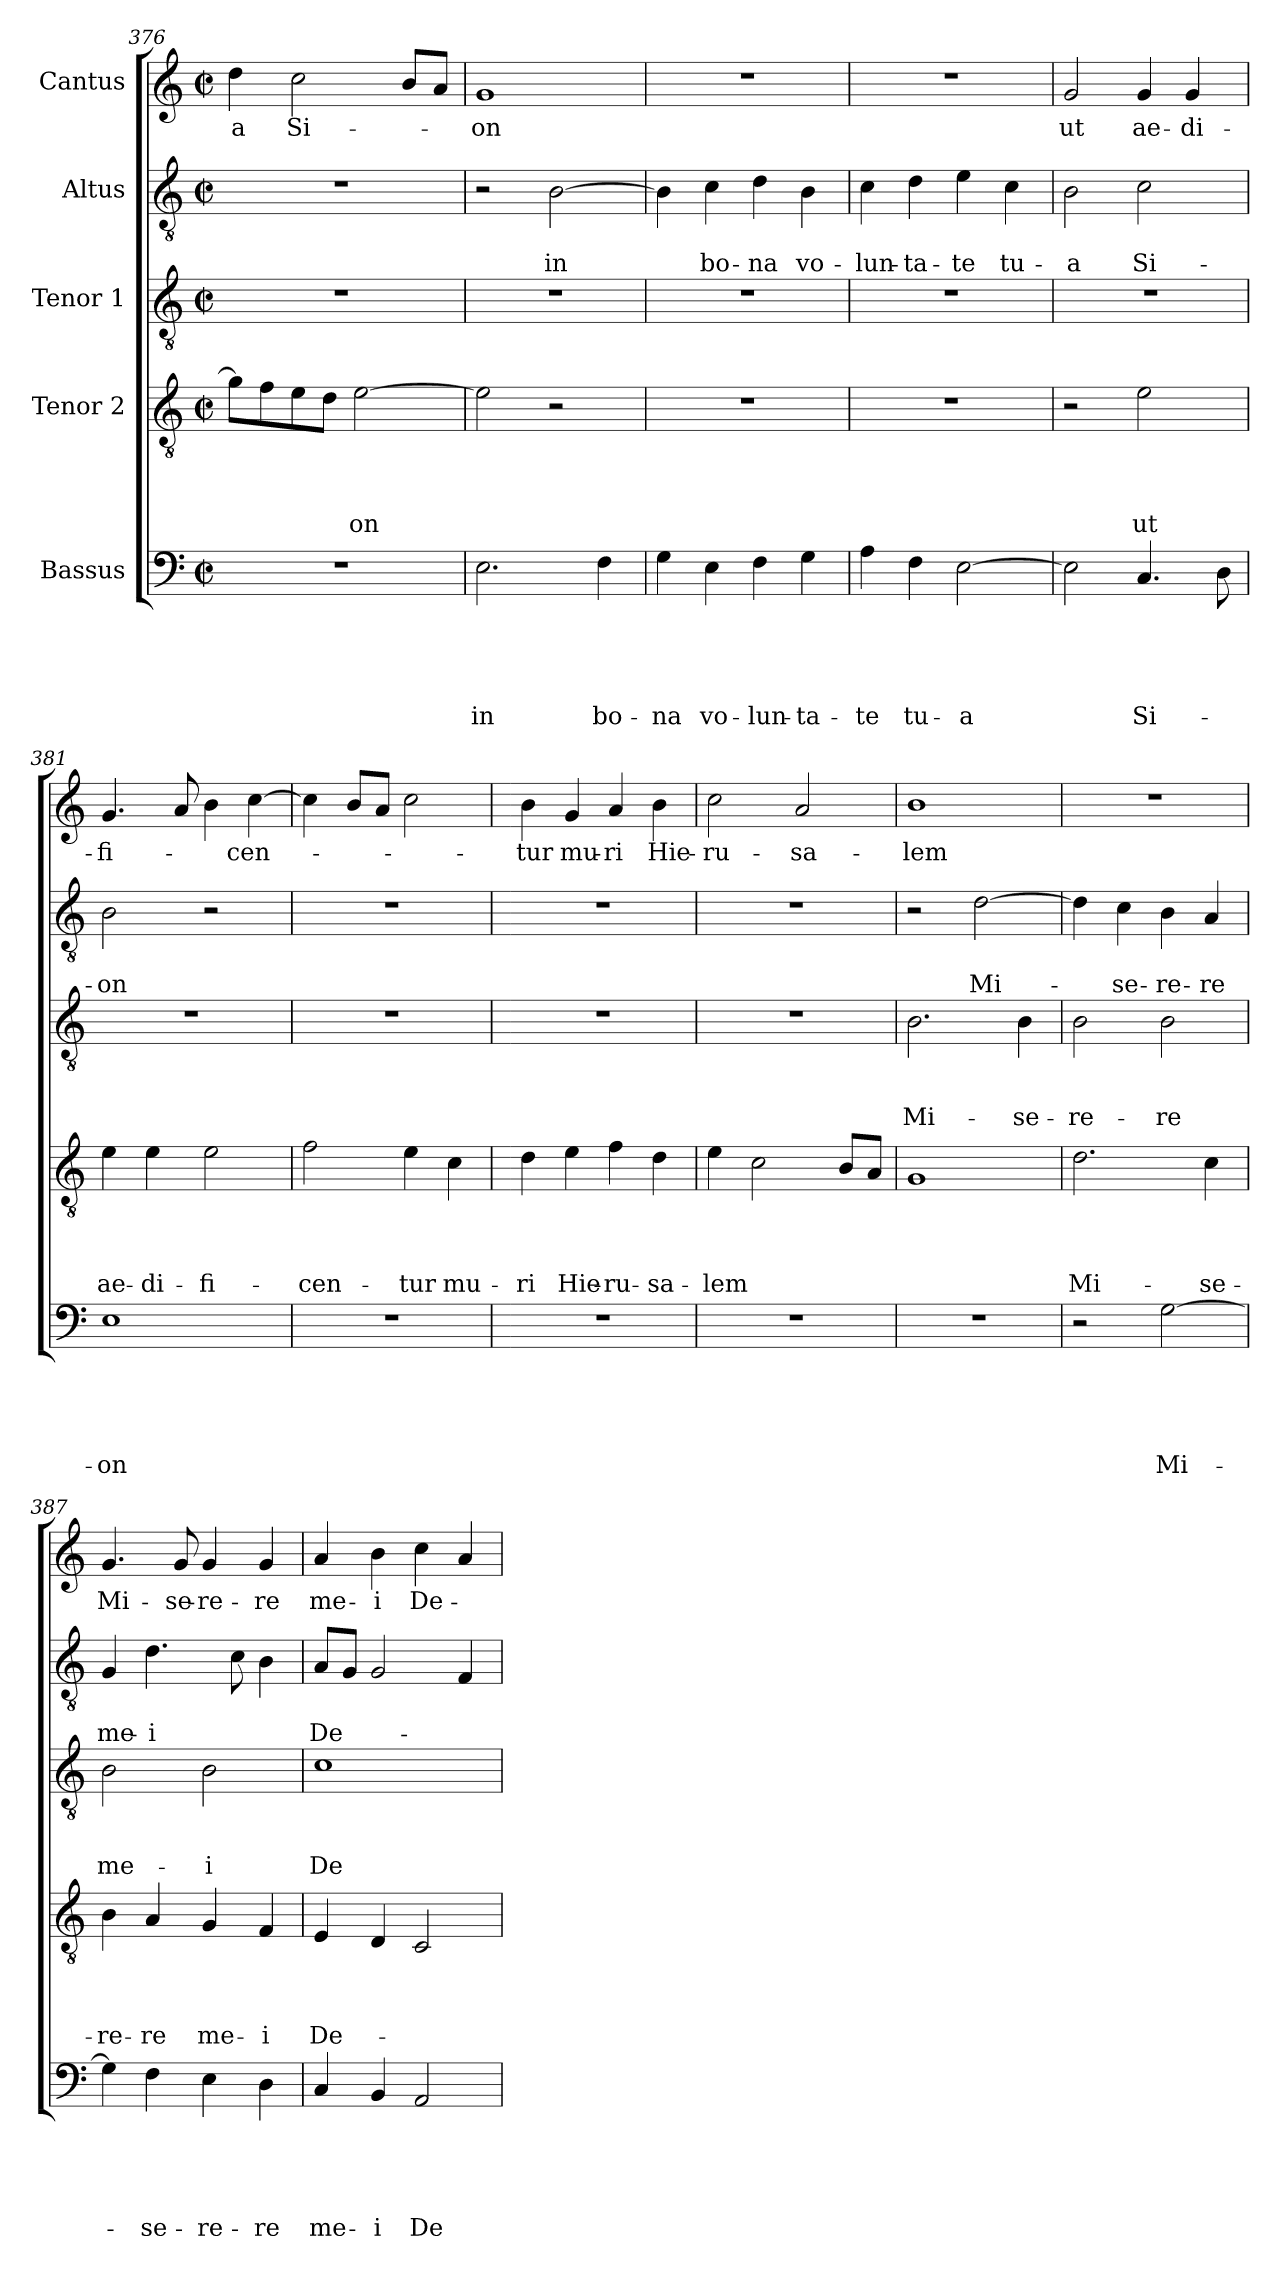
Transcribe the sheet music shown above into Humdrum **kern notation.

**kern	**text	**text	**text	**text	**text	**kern	**text	**text	**text	**text	**kern	**text	**text	**text	**kern	**text	**text	**kern	**text
*part5	*part5	*part5	*part5	*part5	*part5	*part4	*part4	*part4	*part4	*part4	*part3	*part3	*part3	*part3	*part2	*part2	*part2	*part1	*part1
*staff5	*staff5	*staff5	*staff5	*staff5	*staff5	*staff4	*staff4	*staff4	*staff4	*staff4	*staff3	*staff3	*staff3	*staff3	*staff2	*staff2	*staff2	*staff1	*staff1
*I"Bassus	*	*	*	*	*	*I"Tenor 2	*	*	*	*	*I"Tenor 1	*	*	*	*I"Altus	*	*	*I"Cantus	*
!!LO:LB:g=z
*clefF4	*	*	*	*	*	*clefGv2	*	*	*	*	*clefGv2	*	*	*	*clefGv2	*	*	*clefG2	*
*k[]	*	*	*	*	*	*k[]	*	*	*	*	*k[]	*	*	*	*k[]	*	*	*k[]	*
*C:	*	*	*	*	*	*C:	*	*	*	*	*C:	*	*	*	*C:	*	*	*C:	*
*M2/2	*	*	*	*	*	*M2/2	*	*	*	*	*M2/2	*	*	*	*M2/2	*	*	*M2/2	*
*met(c|)	*	*	*	*	*	*met(c|)	*	*	*	*	*met(c|)	*	*	*	*met(c|)	*	*	*met(c|)	*
=376	=376	=376	=376	=376	=376	=376	=376	=376	=376	=376	=376	=376	=376	=376	=376	=376	=376	=376	=376
!	!	!	!	!	!	!	!	!	!	!	!	!	!	!	!	!	!	!	!LO:LY:b
1r	.	.	.	.	.	8g\L]	.	.	.	.	1r	.	.	.	1r	.	.	4dd\	-a
.	.	.	.	.	.	8f\	.	.	.	.	.	.	.	.	.	.	.	.	.
!	!	!	!	!	!	!	!	!	!	!	!	!	!	!	!	!	!	!	!LO:LY:b
.	.	.	.	.	.	8e\	.	.	.	.	.	.	.	.	.	.	.	2cc\	Si-
.	.	.	.	.	.	8d\J	.	.	.	.	.	.	.	.	.	.	.	.	.
!	!	!	!	!	!	!	!	!	!	!LO:LY:b	!	!	!	!	!	!	!	!	!
.	.	.	.	.	.	[2e\	.	.	.	-on	.	.	.	.	.	.	.	.	.
.	.	.	.	.	.	.	.	.	.	.	.	.	.	.	.	.	.	8b/L	.
.	.	.	.	.	.	.	.	.	.	.	.	.	.	.	.	.	.	8a/J	.
=377	=377	=377	=377	=377	=377	=377	=377	=377	=377	=377	=377	=377	=377	=377	=377	=377	=377	=377	=377
!	!	!	!	!	!LO:LY:b	!	!	!	!	!	!	!	!	!	!	!	!	!	!LO:LY:b
2.E\	.	.	.	.	in	2e\]	.	.	.	.	1r	.	.	.	2r	.	.	1g	-on
!	!	!	!	!	!	!	!	!	!	!	!	!	!	!	!	!	!LO:LY:b	!	!
.	.	.	.	.	.	2r	.	.	.	.	.	.	.	.	[2B\	.	in	.	.
!	!	!	!	!	!LO:LY:b	!	!	!	!	!	!	!	!	!	!	!	!	!	!
4F\	.	.	.	.	bo-	.	.	.	.	.	.	.	.	.	.	.	.	.	.
=378	=378	=378	=378	=378	=378	=378	=378	=378	=378	=378	=378	=378	=378	=378	=378	=378	=378	=378	=378
!	!	!	!	!	!LO:LY:b	!	!	!	!	!	!	!	!	!	!	!	!	!	!
4G\	.	.	.	.	-na	1r	.	.	.	.	1r	.	.	.	4B\]	.	.	1r	.
!	!	!	!	!	!LO:LY:b	!	!	!	!	!	!	!	!	!	!	!	!LO:LY:b	!	!
4E\	.	.	.	.	vo-	.	.	.	.	.	.	.	.	.	4c\	.	bo-	.	.
!	!	!	!	!	!LO:LY:b	!	!	!	!	!	!	!	!	!	!	!	!LO:LY:b	!	!
4F\	.	.	.	.	-lun-	.	.	.	.	.	.	.	.	.	4d\	.	-na	.	.
!	!	!	!	!	!LO:LY:b	!	!	!	!	!	!	!	!	!	!	!	!LO:LY:b	!	!
4G\	.	.	.	.	-ta-	.	.	.	.	.	.	.	.	.	4B\	.	vo-	.	.
=379	=379	=379	=379	=379	=379	=379	=379	=379	=379	=379	=379	=379	=379	=379	=379	=379	=379	=379	=379
!	!	!	!	!	!LO:LY:b	!	!	!	!	!	!	!	!	!	!	!	!LO:LY:b	!	!
4A\	.	.	.	.	-te	1r	.	.	.	.	1r	.	.	.	4c\	.	-lun-	1r	.
!	!	!	!	!	!LO:LY:b	!	!	!	!	!	!	!	!	!	!	!	!LO:LY:b	!	!
4F\	.	.	.	.	tu-	.	.	.	.	.	.	.	.	.	4d\	.	-ta-	.	.
!	!	!	!	!	!LO:LY:b	!	!	!	!	!	!	!	!	!	!	!	!LO:LY:b	!	!
[2E\	.	.	.	.	-a	.	.	.	.	.	.	.	.	.	4e\	.	-te	.	.
!	!	!	!	!	!	!	!	!	!	!	!	!	!	!	!	!	!LO:LY:b	!	!
.	.	.	.	.	.	.	.	.	.	.	.	.	.	.	4c\	.	tu-	.	.
=380	=380	=380	=380	=380	=380	=380	=380	=380	=380	=380	=380	=380	=380	=380	=380	=380	=380	=380	=380
!	!	!	!	!	!	!	!	!	!	!	!	!	!	!	!	!	!LO:LY:b	!	!LO:LY:b
2E\]	.	.	.	.	.	2r	.	.	.	.	1r	.	.	.	2B\	.	-a	2g/	ut
!	!	!	!	!	!LO:LY:b	!	!	!	!	!LO:LY:b	!	!	!	!	!	!	!LO:LY:b	!	!LO:LY:b
4.C/	.	.	.	.	Si-	2e\	.	.	.	ut	.	.	.	.	2c\	.	Si-	4g/	ae-
!	!	!	!	!	!	!	!	!	!	!	!	!	!	!	!	!	!	!	!LO:LY:b
.	.	.	.	.	.	.	.	.	.	.	.	.	.	.	.	.	.	4g/	-di-
8D\	.	.	.	.	.	.	.	.	.	.	.	.	.	.	.	.	.	.	.
=381	=381	=381	=381	=381	=381	=381	=381	=381	=381	=381	=381	=381	=381	=381	=381	=381	=381	=381	=381
!	!	!	!	!	!LO:LY:b	!	!	!	!	!LO:LY:b	!	!	!	!	!	!	!LO:LY:b	!	!LO:LY:b
1E	.	.	.	.	-on	4e\	.	.	.	ae-	1r	.	.	.	2B\	.	-on	4.g/	-fi-
!	!	!	!	!	!	!	!	!	!	!LO:LY:b	!	!	!	!	!	!	!	!	!
.	.	.	.	.	.	4e\	.	.	.	-di-	.	.	.	.	.	.	.	.	.
.	.	.	.	.	.	.	.	.	.	.	.	.	.	.	.	.	.	8a/	.
!	!	!	!	!	!	!	!	!	!	!LO:LY:b	!	!	!	!	!	!	!	!	!
.	.	.	.	.	.	2e\	.	.	.	-fi-	.	.	.	.	2r	.	.	4b\	.
!	!	!	!	!	!	!	!	!	!	!	!	!	!	!	!	!	!	!	!LO:LY:b
.	.	.	.	.	.	.	.	.	.	.	.	.	.	.	.	.	.	[4cc\	-cen-
=382	=382	=382	=382	=382	=382	=382	=382	=382	=382	=382	=382	=382	=382	=382	=382	=382	=382	=382	=382
!	!	!	!	!	!	!	!	!	!	!LO:LY:b	!	!	!	!	!	!	!	!	!
1r	.	.	.	.	.	2f\	.	.	.	-cen-	1r	.	.	.	1r	.	.	4cc\]	.
.	.	.	.	.	.	.	.	.	.	.	.	.	.	.	.	.	.	8b/L	.
.	.	.	.	.	.	.	.	.	.	.	.	.	.	.	.	.	.	8a/J	.
!	!	!	!	!	!	!	!	!	!	!LO:LY:b	!	!	!	!	!	!	!	!	!
.	.	.	.	.	.	4e\	.	.	.	-tur	.	.	.	.	.	.	.	2cc\	.
!	!	!	!	!	!	!	!	!	!	!LO:LY:b	!	!	!	!	!	!	!	!	!
.	.	.	.	.	.	4c\	.	.	.	mu-	.	.	.	.	.	.	.	.	.
!!LO:LB:g=z
=383	=383	=383	=383	=383	=383	=383	=383	=383	=383	=383	=383	=383	=383	=383	=383	=383	=383	=383	=383
!	!	!	!	!	!	!	!	!	!	!LO:LY:b	!	!	!	!	!	!	!	!	!LO:LY:b
1r	.	.	.	.	.	4d\	.	.	.	-ri	1r	.	.	.	1r	.	.	4b\	-tur
!	!	!	!	!	!	!	!	!	!	!LO:LY:b	!	!	!	!	!	!	!	!	!LO:LY:b
.	.	.	.	.	.	4e\	.	.	.	Hie-	.	.	.	.	.	.	.	4g/	mu-
!	!	!	!	!	!	!	!	!	!	!LO:LY:b	!	!	!	!	!	!	!	!	!LO:LY:b
.	.	.	.	.	.	4f\	.	.	.	-ru-	.	.	.	.	.	.	.	4a/	-ri
!	!	!	!	!	!	!	!	!	!	!LO:LY:b	!	!	!	!	!	!	!	!	!LO:LY:b
.	.	.	.	.	.	4d\	.	.	.	-sa-	.	.	.	.	.	.	.	4b\	Hie-
=384	=384	=384	=384	=384	=384	=384	=384	=384	=384	=384	=384	=384	=384	=384	=384	=384	=384	=384	=384
!	!	!	!	!	!	!	!	!	!	!LO:LY:b	!	!	!	!	!	!	!	!	!LO:LY:b
1r	.	.	.	.	.	4e\	.	.	.	-lem	1r	.	.	.	1r	.	.	2cc\	-ru-
.	.	.	.	.	.	2c\	.	.	.	.	.	.	.	.	.	.	.	.	.
!	!	!	!	!	!	!	!	!	!	!	!	!	!	!	!	!	!	!	!LO:LY:b
.	.	.	.	.	.	.	.	.	.	.	.	.	.	.	.	.	.	2a/	-sa-
.	.	.	.	.	.	8B/L	.	.	.	.	.	.	.	.	.	.	.	.	.
.	.	.	.	.	.	8A/J	.	.	.	.	.	.	.	.	.	.	.	.	.
=385	=385	=385	=385	=385	=385	=385	=385	=385	=385	=385	=385	=385	=385	=385	=385	=385	=385	=385	=385
!	!	!	!	!	!	!	!	!	!	!	!	!	!	!LO:LY:b	!	!	!	!	!LO:LY:b
1r	.	.	.	.	.	1G	.	.	.	.	2.B\	.	.	Mi-	2r	.	.	1b	-lem
!	!	!	!	!	!	!	!	!	!	!	!	!	!	!	!	!	!LO:LY:b	!	!
.	.	.	.	.	.	.	.	.	.	.	.	.	.	.	[2d\	.	Mi-	.	.
!	!	!	!	!	!	!	!	!	!	!	!	!	!	!LO:LY:b	!	!	!	!	!
.	.	.	.	.	.	.	.	.	.	.	4B\	.	.	-se-	.	.	.	.	.
=386	=386	=386	=386	=386	=386	=386	=386	=386	=386	=386	=386	=386	=386	=386	=386	=386	=386	=386	=386
!	!	!	!	!	!	!	!	!	!	!LO:LY:b	!	!	!	!LO:LY:b	!	!	!	!	!
2r	.	.	.	.	.	2.d\	.	.	.	Mi-	2B\	.	.	-re-	4d\]	.	.	1r	.
!	!	!	!	!	!	!	!	!	!	!	!	!	!	!	!	!	!LO:LY:b	!	!
.	.	.	.	.	.	.	.	.	.	.	.	.	.	.	4c\	.	-se-	.	.
!	!	!	!	!	!LO:LY:b	!	!	!	!	!	!	!	!	!LO:LY:b	!	!	!LO:LY:b	!	!
[2G\	.	.	.	.	Mi-	.	.	.	.	.	2B\	.	.	-re	4B\	.	-re-	.	.
!	!	!	!	!	!	!	!	!	!	!LO:LY:b	!	!	!	!	!	!	!LO:LY:b	!	!
.	.	.	.	.	.	4c\	.	.	.	-se-	.	.	.	.	4A/	.	-re	.	.
=387	=387	=387	=387	=387	=387	=387	=387	=387	=387	=387	=387	=387	=387	=387	=387	=387	=387	=387	=387
!	!	!	!	!	!	!	!	!	!	!LO:LY:b	!	!	!	!LO:LY:b	!	!	!LO:LY:b	!	!LO:LY:b
4G\]	.	.	.	.	.	4B\	.	.	.	-re-	2B\	.	.	me-	4G/	.	me-	4.g/	Mi-
!	!	!	!	!	!LO:LY:b	!	!	!	!	!LO:LY:b	!	!	!	!	!	!	!LO:LY:b	!	!
4F\	.	.	.	.	-se-	4A/	.	.	.	-re	.	.	.	.	4.d\	.	-i	.	.
!	!	!	!	!	!	!	!	!	!	!	!	!	!	!	!	!	!	!	!LO:LY:b
.	.	.	.	.	.	.	.	.	.	.	.	.	.	.	.	.	.	8g/	-se-
!	!	!	!	!	!LO:LY:b	!	!	!	!	!LO:LY:b	!	!	!	!LO:LY:b	!	!	!	!	!LO:LY:b
4E\	.	.	.	.	-re-	4G/	.	.	.	me-	2B\	.	.	-i	.	.	.	4g/	-re-
.	.	.	.	.	.	.	.	.	.	.	.	.	.	.	8c\	.	.	.	.
!	!	!	!	!	!LO:LY:b	!	!	!	!	!LO:LY:b	!	!	!	!	!	!	!	!	!LO:LY:b
4D\	.	.	.	.	-re	4F/	.	.	.	-i	.	.	.	.	4B\	.	.	4g/	-re
=388	=388	=388	=388	=388	=388	=388	=388	=388	=388	=388	=388	=388	=388	=388	=388	=388	=388	=388	=388
!	!	!	!	!	!LO:LY:b	!	!	!	!	!LO:LY:b	!	!	!	!LO:LY:b	!	!	!LO:LY:b	!	!LO:LY:b
4C/	.	.	.	.	me-	4E/	.	.	.	De-	1c	.	.	De-	8A/L	.	De-	4a/	me-
.	.	.	.	.	.	.	.	.	.	.	.	.	.	.	8G/J	.	.	.	.
!	!	!	!	!	!LO:LY:b	!	!	!	!	!	!	!	!	!	!	!	!	!	!LO:LY:b
4BB/	.	.	.	.	-i	4D/	.	.	.	.	.	.	.	.	2G/	.	.	4b\	-i
!	!	!	!	!	!LO:LY:b	!	!	!	!	!	!	!	!	!	!	!	!	!	!LO:LY:b
2AA/	.	.	.	.	De-	2C/	.	.	.	.	.	.	.	.	.	.	.	4cc\	De-
.	.	.	.	.	.	.	.	.	.	.	.	.	.	.	4F/	.	.	4a/	.
=	=	=	=	=	=	=	=	=	=	=	=	=	=	=	=	=	=	=	=
*-	*-	*-	*-	*-	*-	*-	*-	*-	*-	*-	*-	*-	*-	*-	*-	*-	*-	*-	*-
